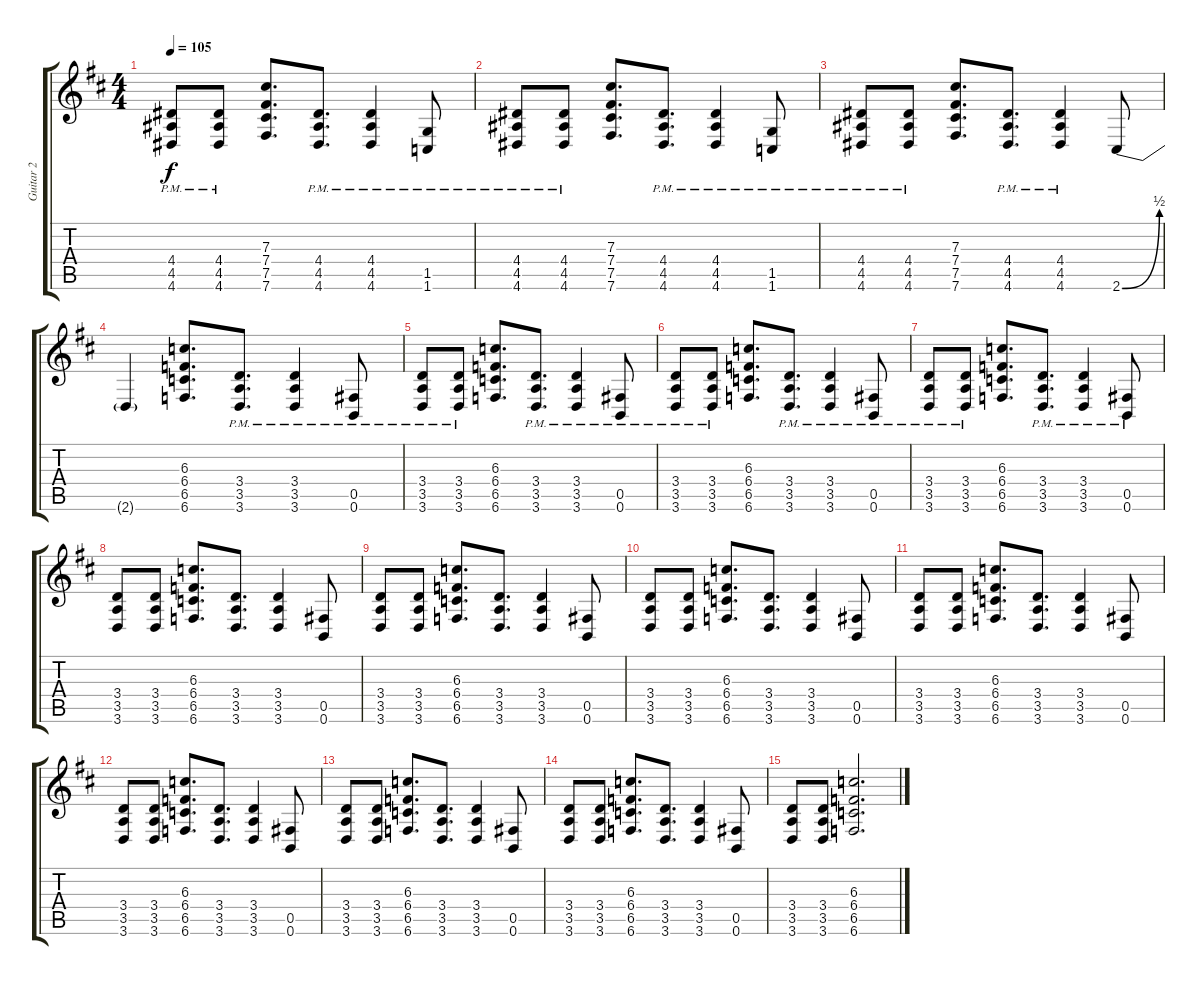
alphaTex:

\track ("Guitar 2" "Guitar 2") {instrument distortionguitar}
\staff {score tabs}
\tuning (Eb4 B3 Gb3 B2 Gb2 B1) {hide}
\ts (4 4)
\tempo 105
\clef g2
\ks bminor
(4.4{pm} 4.5{pm} 4.6{pm}).8{dy f} (4.4{pm} 4.5{pm} 4.6{pm}).8 (7.3 7.4 7.5 7.6).8{d} (4.4{pm} 4.5{pm} 4.6{pm}).8{d} (4.4{pm} 4.5{pm} 4.6{pm}).4 (1.5{pm} 1.6{pm}).8 |
(4.4{pm} 4.5{pm} 4.6{pm}).8 (4.4{pm} 4.5{pm} 4.6{pm}).8 (7.3 7.4 7.5 7.6).8{d} (4.4{pm} 4.5{pm} 4.6{pm}).8{d} (4.4{pm} 4.5{pm} 4.6{pm}).4 (1.5{pm} 1.6{pm}).8 |
(4.4{pm} 4.5{pm} 4.6{pm}).8 (4.4{pm} 4.5{pm} 4.6{pm}).8 (7.3 7.4 7.5 7.6).8{d} (4.4{pm} 4.5{pm} 4.6{pm}).8{d} (4.4{pm} 4.5{pm} 4.6{pm}).4 2.6{be (bend 0 0 60 2)}.8 |
2.6{t}.4 (6.3 6.4 6.5 6.6).8{d} (3.4{pm} 3.5{pm} 3.6{pm}).8{d} (3.4{pm} 3.5{pm} 3.6{pm}).4 (0.5{pm} 0.6{pm}).8 |
(3.4{pm} 3.5{pm} 3.6{pm}).8 (3.4{pm} 3.5{pm} 3.6{pm}).8 (6.3 6.4 6.5 6.6).8{d} (3.4{pm} 3.5{pm} 3.6{pm}).8{d} (3.4{pm} 3.5{pm} 3.6{pm}).4 (0.5{pm} 0.6{pm}).8 |
(3.4{pm} 3.5{pm} 3.6{pm}).8 (3.4{pm} 3.5{pm} 3.6{pm}).8 (6.3 6.4 6.5 6.6).8{d} (3.4{pm} 3.5{pm} 3.6{pm}).8{d} (3.4{pm} 3.5{pm} 3.6{pm}).4 (0.5{pm} 0.6{pm}).8 |
(3.4{pm} 3.5{pm} 3.6{pm}).8 (3.4{pm} 3.5{pm} 3.6{pm}).8 (6.3 6.4 6.5 6.6).8{d} (3.4{pm} 3.5{pm} 3.6{pm}).8{d} (3.4{pm} 3.5{pm} 3.6{pm}).4 (0.5{pm} 0.6{pm}).8 |
(3.4 3.5 3.6).8 (3.4 3.5 3.6).8 (6.3 6.4 6.5 6.6).8{d} (3.4 3.5 3.6).8{d} (3.4 3.5 3.6).4 (0.5 0.6).8 |
(3.4 3.5 3.6).8 (3.4 3.5 3.6).8 (6.3 6.4 6.5 6.6).8{d} (3.4 3.5 3.6).8{d} (3.4 3.5 3.6).4 (0.5 0.6).8 |
(3.4 3.5 3.6).8 (3.4 3.5 3.6).8 (6.3 6.4 6.5 6.6).8{d} (3.4 3.5 3.6).8{d} (3.4 3.5 3.6).4 (0.5 0.6).8 |
(3.4 3.5 3.6).8 (3.4 3.5 3.6).8 (6.3 6.4 6.5 6.6).8{d} (3.4 3.5 3.6).8{d} (3.4 3.5 3.6).4 (0.5 0.6).8 |
(3.4 3.5 3.6).8 (3.4 3.5 3.6).8 (6.3 6.4 6.5 6.6).8{d} (3.4 3.5 3.6).8{d} (3.4 3.5 3.6).4 (0.5 0.6).8 |
(3.4 3.5 3.6).8 (3.4 3.5 3.6).8 (6.3 6.4 6.5 6.6).8{d} (3.4 3.5 3.6).8{d} (3.4 3.5 3.6).4 (0.5 0.6).8 |
(3.4 3.5 3.6).8 (3.4 3.5 3.6).8 (6.3 6.4 6.5 6.6).8{d} (3.4 3.5 3.6).8{d} (3.4 3.5 3.6).4 (0.5 0.6).8 |
(3.4 3.5 3.6).8 (3.4 3.5 3.6).8 (6.3 6.4 6.5 6.6).2{d}
